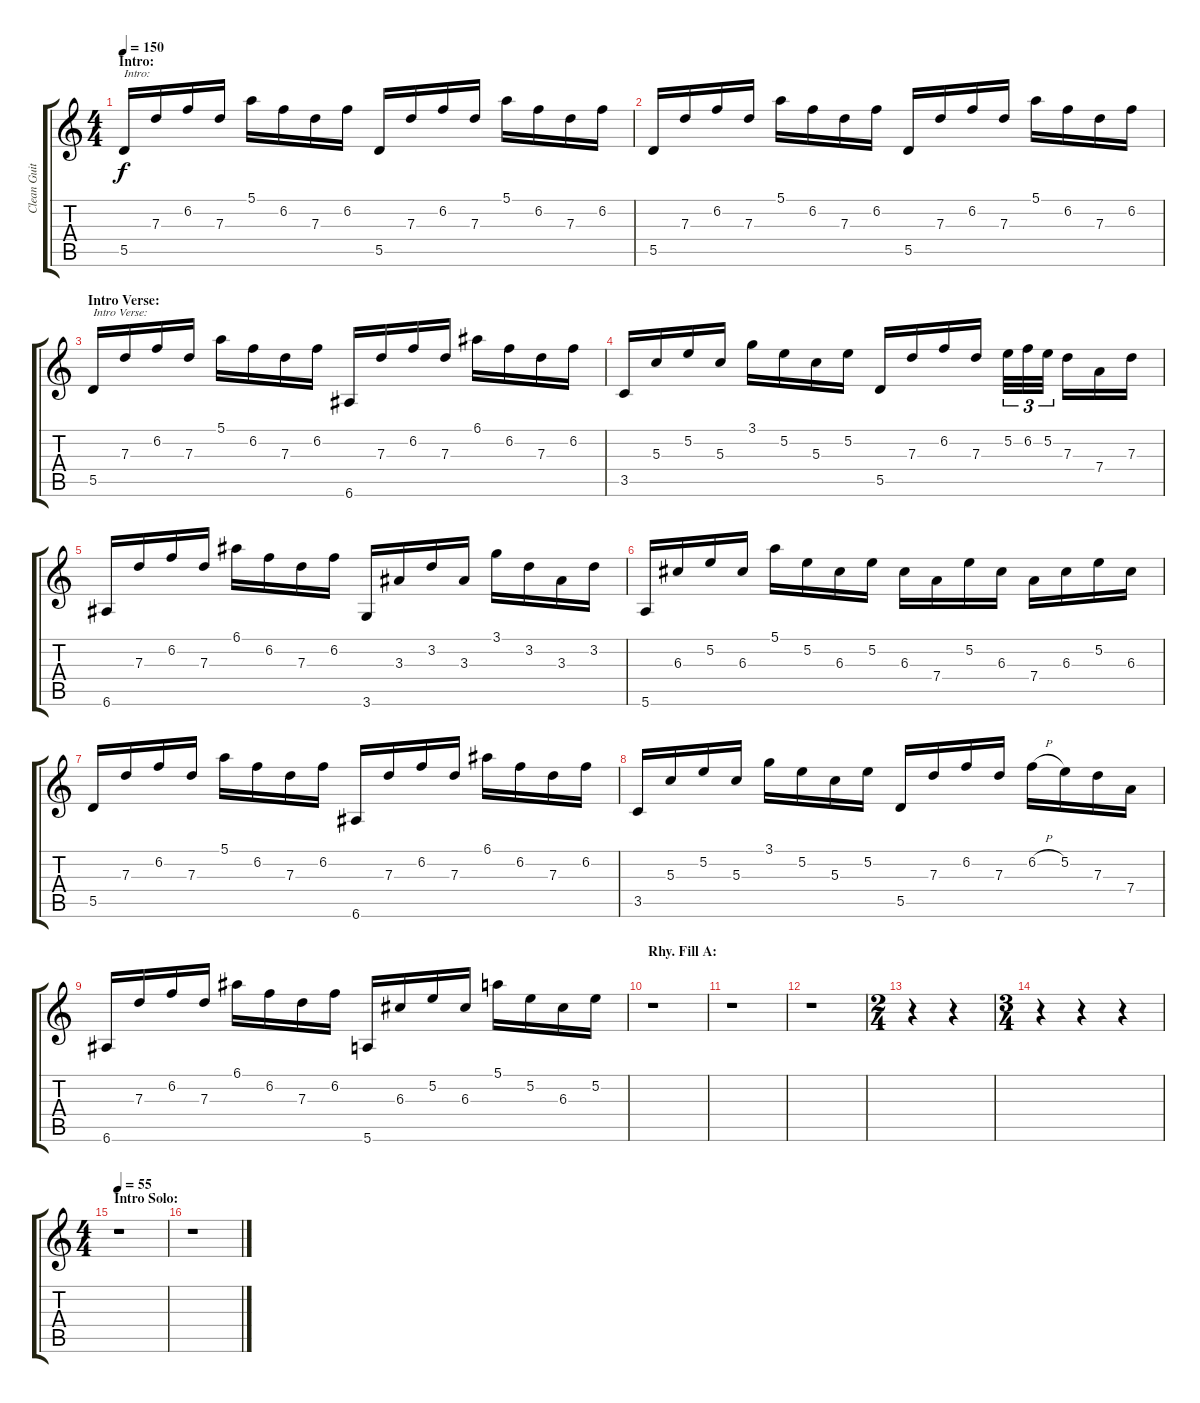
\track ("Clean Guitar" "Clean Guit") {instrument electricguitarclean}
\staff {score tabs}
\tuning (E4 B3 G3 D3 A2 E2) {hide}
\ts (4 4)
\section ("" "Intro:")
\tempo 150
\tempo 50
\tempo 150
\clef g2
\ks c
5.5.16{txt "Intro:" dy f instrument electricguitarclean} 7.3.16 6.2.16 7.3.16 5.1.16 6.2.16 7.3.16 6.2.16 5.5.16 7.3.16 6.2.16 7.3.16 5.1.16 6.2.16 7.3.16 6.2.16 |
5.5.16 7.3.16 6.2.16 7.3.16 5.1.16 6.2.16 7.3.16 6.2.16 5.5.16 7.3.16 6.2.16 7.3.16 5.1.16 6.2.16 7.3.16 6.2.16 |
\section ("" "Intro Verse:")
5.5.16{txt "Intro Verse:"} 7.3.16 6.2.16 7.3.16 5.1.16 6.2.16 7.3.16 6.2.16 6.6.16 7.3.16 6.2.16 7.3.16 6.1.16 6.2.16 7.3.16 6.2.16 |
3.5.16 5.3.16 5.2.16 5.3.16 3.1.16 5.2.16 5.3.16 5.2.16 5.5.16 7.3.16 6.2.16 7.3.16 5.2.32{tu (3 2)} 6.2.32{tu (3 2)} 5.2.32{tu (3 2)} 7.3.16 7.4.16 7.3.16 |
6.6.16 7.3.16 6.2.16 7.3.16 6.1.16 6.2.16 7.3.16 6.2.16 3.6.16 3.3.16 3.2.16 3.3.16 3.1.16 3.2.16 3.3.16 3.2.16 |
5.6.16 6.3.16 5.2.16 6.3.16 5.1.16 5.2.16 6.3.16 5.2.16 6.3.16 7.4.16 5.2.16 6.3.16 7.4.16 6.3.16 5.2.16 6.3.16 |
5.5.16 7.3.16 6.2.16 7.3.16 5.1.16 6.2.16 7.3.16 6.2.16 6.6.16 7.3.16 6.2.16 7.3.16 6.1.16 6.2.16 7.3.16 6.2.16 |
3.5.16 5.3.16 5.2.16 5.3.16 3.1.16 5.2.16 5.3.16 5.2.16 5.5.16 7.3.16 6.2.16 7.3.16 6.2{h}.16 5.2.16 7.3.16 7.4.16 |
6.6.16 7.3.16 6.2.16 7.3.16 6.1.16 6.2.16 7.3.16 6.2.16 5.6.16 6.3.16 5.2.16 6.3.16 5.1.16 5.2.16 6.3.16 5.2.16 |
\section ("" "Rhy. Fill A:")
r.1 |
r.1 |
r.1 |
\ts (2 4)
r.4 r.4 |
\ts (3 4)
r.4 r.4 r.4 |
\ts (4 4)
\section ("" "Intro Solo:")
\tempo 55
r.1 |
r.1
